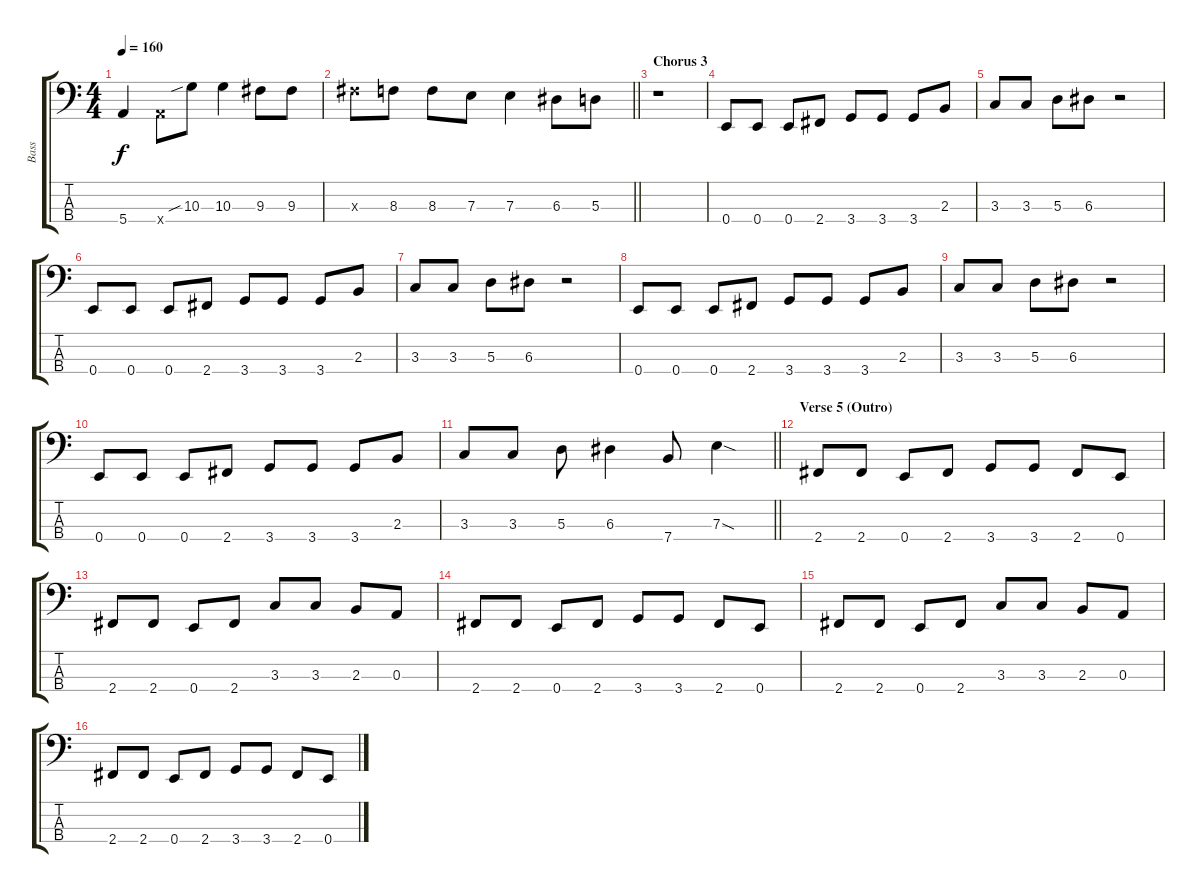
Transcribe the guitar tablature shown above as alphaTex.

\track ("Bass" "Bass") {instrument electricbasspick}
\staff {score tabs}
\tuning (G2 D2 A1 E1) {hide}
\ts (4 4)
\tempo 160
\clef f4
\ks c
5.4.4{dy f} 5.4{x}.8 10.3{sib}.8 10.3.4 9.3.8 9.3.8 |
\barLineRight lightlight
9.3{x}.8 8.3.8 8.3.8 7.3.8 7.3.4 6.3.8 5.3.8 |
\section ("" "Chorus 3")
r.1 |
0.4.8 0.4.8 0.4.8 2.4.8 3.4.8 3.4.8 3.4.8 2.3.8 |
3.3.8 3.3.8 5.3.8 6.3.8 r.2 |
0.4.8 0.4.8 0.4.8 2.4.8 3.4.8 3.4.8 3.4.8 2.3.8 |
3.3.8 3.3.8 5.3.8 6.3.8 r.2 |
0.4.8 0.4.8 0.4.8 2.4.8 3.4.8 3.4.8 3.4.8 2.3.8 |
3.3.8 3.3.8 5.3.8 6.3.8 r.2 |
0.4.8 0.4.8 0.4.8 2.4.8 3.4.8 3.4.8 3.4.8 2.3.8 |
\barLineRight lightlight
3.3.8 3.3.8 5.3.8 6.3.4 7.4.8 7.3{sod}.4 |
\section ("" "Verse 5 (Outro)")
2.4.8 2.4.8 0.4.8 2.4.8 3.4.8 3.4.8 2.4.8 0.4.8 |
2.4.8 2.4.8 0.4.8 2.4.8 3.3.8 3.3.8 2.3.8 0.3.8 |
2.4.8 2.4.8 0.4.8 2.4.8 3.4.8 3.4.8 2.4.8 0.4.8 |
2.4.8 2.4.8 0.4.8 2.4.8 3.3.8 3.3.8 2.3.8 0.3.8 |
2.4.8 2.4.8 0.4.8 2.4.8 3.4.8 3.4.8 2.4.8 0.4.8
